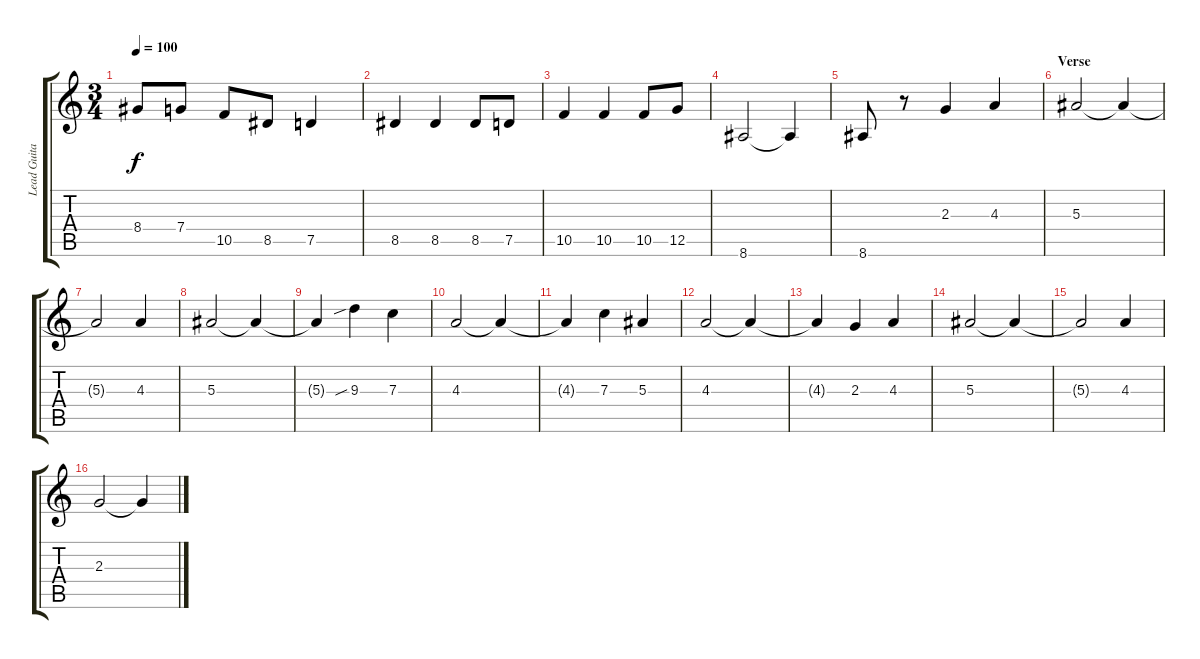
\track ("Lead Guitar" "Lead Guita") {instrument distortionguitar}
\staff {score tabs}
\tuning (D4 A3 F3 C3 G2 D2) {hide}
\ts (3 4)
\tempo 100
\clef g2
\ks c
8.4.8{dy f} 7.4.8 10.5.8 8.5.8 7.5.4 |
8.5.4 8.5.4 8.5.8 7.5.8 |
10.5.4 10.5.4 10.5.8 12.5.8 |
8.6.2 8.6{t}.4 |
8.6.8 r.8 2.3.4 4.3.4 |
\section ("" "Verse")
5.3.2 5.3{t}.4 |
5.3{t}.2 4.3.4 |
5.3.2 5.3{t}.4 |
5.3{t}.4 9.3{sib}.4 7.3.4 |
4.3.2 4.3{t}.4 |
4.3{t}.4 7.3.4 5.3.4 |
4.3.2 4.3{t}.4 |
4.3{t}.4 2.3.4 4.3.4 |
5.3.2 5.3{t}.4 |
5.3{t}.2 4.3.4 |
2.3.2 2.3{t}.4
